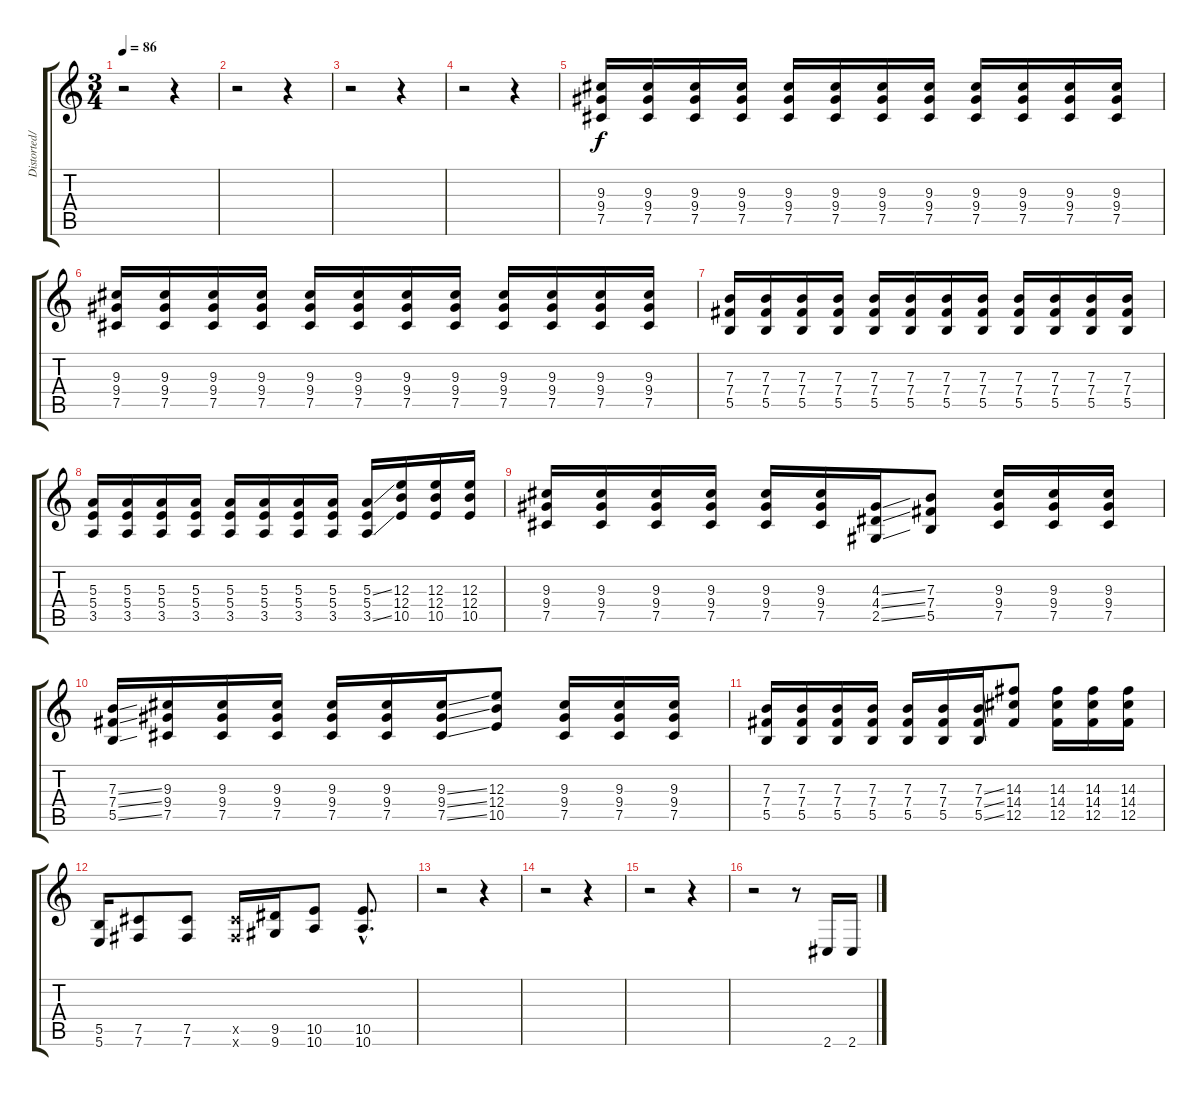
\track ("Distorted/Back Up Guitar" "Distorted/") {instrument distortionguitar}
\staff {score tabs}
\tuning (Db4 Ab3 E3 B2 Gb2 B1) {hide}
\ts (3 4)
\tempo 86
\clef g2
\ks c
r.2{dy f} r.4 |
r.2 r.4 |
r.2 r.4 |
r.2 r.4 |
(9.3 9.4 7.5).16{volume 11 instrument distortionguitar} (9.3 9.4 7.5).16 (9.3 9.4 7.5).16 (9.3 9.4 7.5).16 (9.3 9.4 7.5).16 (9.3 9.4 7.5).16 (9.3 9.4 7.5).16 (9.3 9.4 7.5).16 (9.3 9.4 7.5).16 (9.3 9.4 7.5).16 (9.3 9.4 7.5).16 (9.3 9.4 7.5).16 |
(9.3 9.4 7.5).16 (9.3 9.4 7.5).16 (9.3 9.4 7.5).16 (9.3 9.4 7.5).16 (9.3 9.4 7.5).16 (9.3 9.4 7.5).16 (9.3 9.4 7.5).16 (9.3 9.4 7.5).16 (9.3 9.4 7.5).16 (9.3 9.4 7.5).16 (9.3 9.4 7.5).16 (9.3 9.4 7.5).16 |
(7.3 7.4 5.5).16{instrument distortionguitar} (7.3 7.4 5.5).16 (7.3 7.4 5.5).16 (7.3 7.4 5.5).16 (7.3 7.4 5.5).16 (7.3 7.4 5.5).16 (7.3 7.4 5.5).16 (7.3 7.4 5.5).16 (7.3 7.4 5.5).16 (7.3 7.4 5.5).16 (7.3 7.4 5.5).16 (7.3 7.4 5.5).16 |
(5.3 5.4 3.5).16 (5.3 5.4 3.5).16 (5.3 5.4 3.5).16 (5.3 5.4 3.5).16 (5.3 5.4 3.5).16 (5.3 5.4 3.5).16 (5.3 5.4 3.5).16 (5.3 5.4 3.5).16 (5.3{ss} 5.4 3.5{ss}).16 (12.3 12.4 10.5).16 (12.3 12.4 10.5).16 (12.3 12.4 10.5).16 |
(9.3 9.4 7.5).16{volume 11 instrument distortionguitar} (9.3 9.4 7.5).16 (9.3 9.4 7.5).16 (9.3 9.4 7.5).16 (9.3 9.4 7.5).16 (9.3 9.4 7.5).16 (4.3{ss} 4.4{ss} 2.5{ss}).16 (7.3 7.4 5.5).8 (9.3 9.4 7.5).16 (9.3 9.4 7.5).16 (9.3 9.4 7.5).16 |
(7.3{ss} 7.4{ss} 5.5{ss}).16{volume 11 instrument distortionguitar} (9.3 9.4 7.5).16 (9.3 9.4 7.5).16 (9.3 9.4 7.5).16 (9.3 9.4 7.5).16 (9.3 9.4 7.5).16 (9.3{ss} 9.4{ss} 7.5{ss}).16 (12.3 12.4 10.5).8 (9.3 9.4 7.5).16 (9.3 9.4 7.5).16 (9.3 9.4 7.5).16 |
(7.3 7.4 5.5).16 (7.3 7.4 5.5).16 (7.3 7.4 5.5).16 (7.3 7.4 5.5).16 (7.3 7.4 5.5).16 (7.3 7.4 5.5).16 (7.3{ss} 7.4{ss} 5.5{ss}).16 (14.3 14.4 12.5).8 (14.3 14.4 12.5).16 (14.3 14.4 12.5).16 (14.3 14.4 12.5).16 |
(5.5 5.6).16 (7.5 7.6).8 (7.5 7.6).8 (7.5{x} 7.6{x}).16 (9.5 9.6).16 (10.5 10.6).8 (10.5{hac} 10.6{hac}).8{d} |
r.2 r.4 |
r.2 r.4 |
r.2 r.4 |
r.2 r.8 2.6.16{volume 13 instrument distortionguitar} 2.6.16
